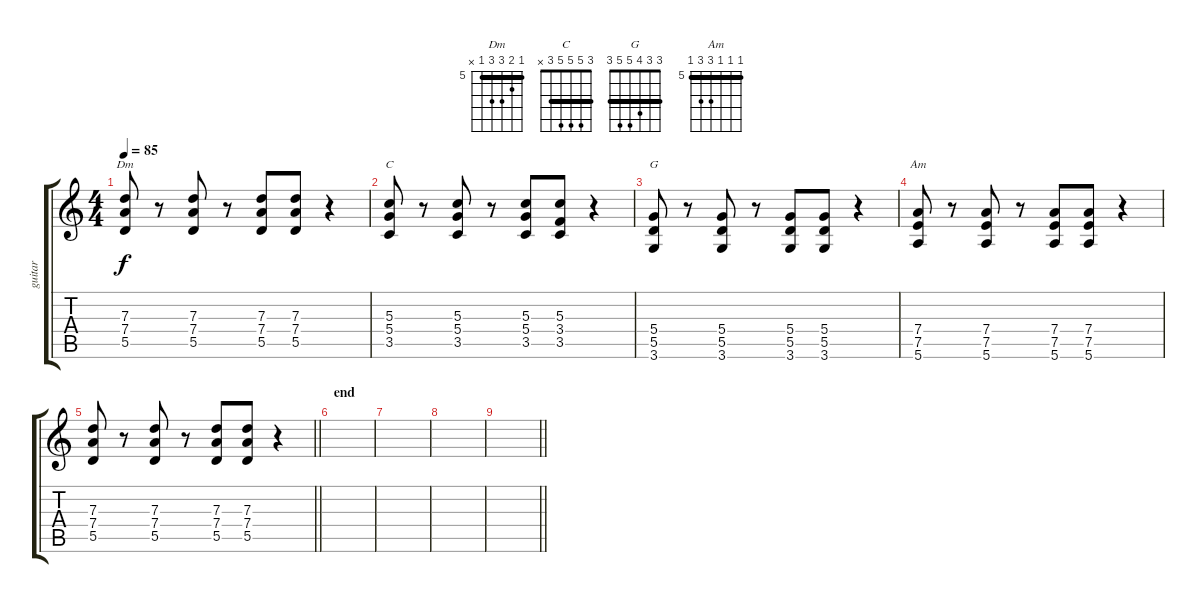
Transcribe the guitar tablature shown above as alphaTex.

\track ("guitar" "guitar") {instrument distortionguitar}
\staff {score tabs}
\tuning (E4 B3 G3 D3 A2 E2) {hide}
\chord ("Dm" 5 6 7 7 5 x) {firstfret 5 barre 5}
\chord ("C" 3 5 5 5 3 x) {barre 3}
\chord ("G" 3 3 4 5 5 3) {barre 3}
\chord ("Am" 5 5 5 7 7 5) {firstfret 5 barre 5}
\ts (4 4)
\tempo 85
\clef g2
\ks c
(7.3 7.4 5.5).8{ch "Dm" dy f} r.8 (7.3 7.4 5.5).8 r.8 (7.3 7.4 5.5).8 (7.3 7.4 5.5).8 r.4 |
(5.3 5.4 3.5).8{ch "C"} r.8 (5.3 5.4 3.5).8 r.8 (5.3 5.4 3.5).8 (5.3 3.4 3.5).8 r.4 |
(5.4 5.5 3.6).8{ch "G"} r.8 (5.4 5.5 3.6).8 r.8 (5.4 5.5 3.6).8 (5.4 5.5 3.6).8 r.4 |
(7.4 7.5 5.6).8{ch "Am"} r.8 (7.4 7.5 5.6).8 r.8 (7.4 7.5 5.6).8 (7.4 7.5 5.6).8 r.4 |
\barLineRight lightlight
(7.3 7.4 5.5).8 r.8 (7.3 7.4 5.5).8 r.8 (7.3 7.4 5.5).8 (7.3 7.4 5.5).8 r.4 |
\section ("" "end")
|
|
|
\barLineRight lightlight
